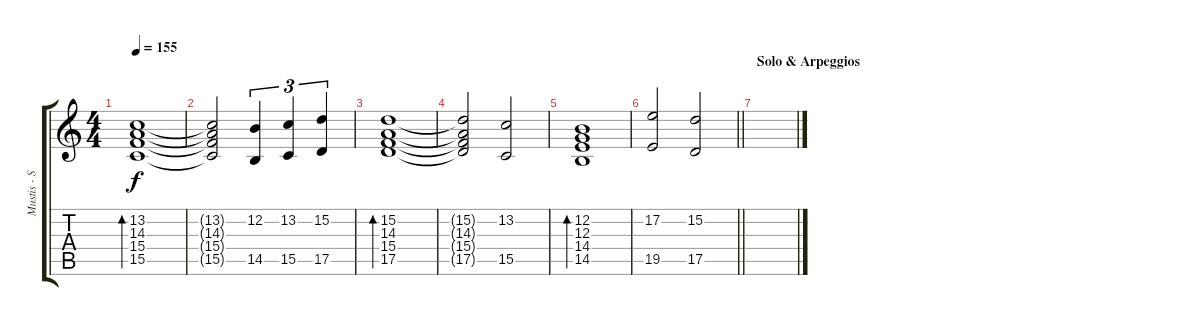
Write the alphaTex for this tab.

\track ("Mustis - Synth Strings" "Mustis - S") {instrument synthstrings1}
\staff {score tabs}
\tuning (E4 B3 G3 D3 A2 E2) {hide}
\ts (4 4)
\tempo 155
\clef g2
\ks c
(13.2 14.3 15.4 15.5).1{bd 120 dy f} |
(13.2{t} 14.3{t} 15.4{t} 15.5{t}).2 (12.2 14.5).4{tu (3 2)} (13.2 15.5).4{tu (3 2)} (15.2 17.5).4{tu (3 2)} |
(15.2 14.3 15.4 17.5).1{bd 120} |
(15.2{t} 14.3{t} 15.4{t} 17.5{t}).2 (13.2 15.5).2 |
(12.2 12.3 14.4 14.5).1{bd 120} |
\barLineRight lightlight
(17.2 19.5).2 (15.2 17.5).2 |
\section ("" "Solo & Arpeggios")
